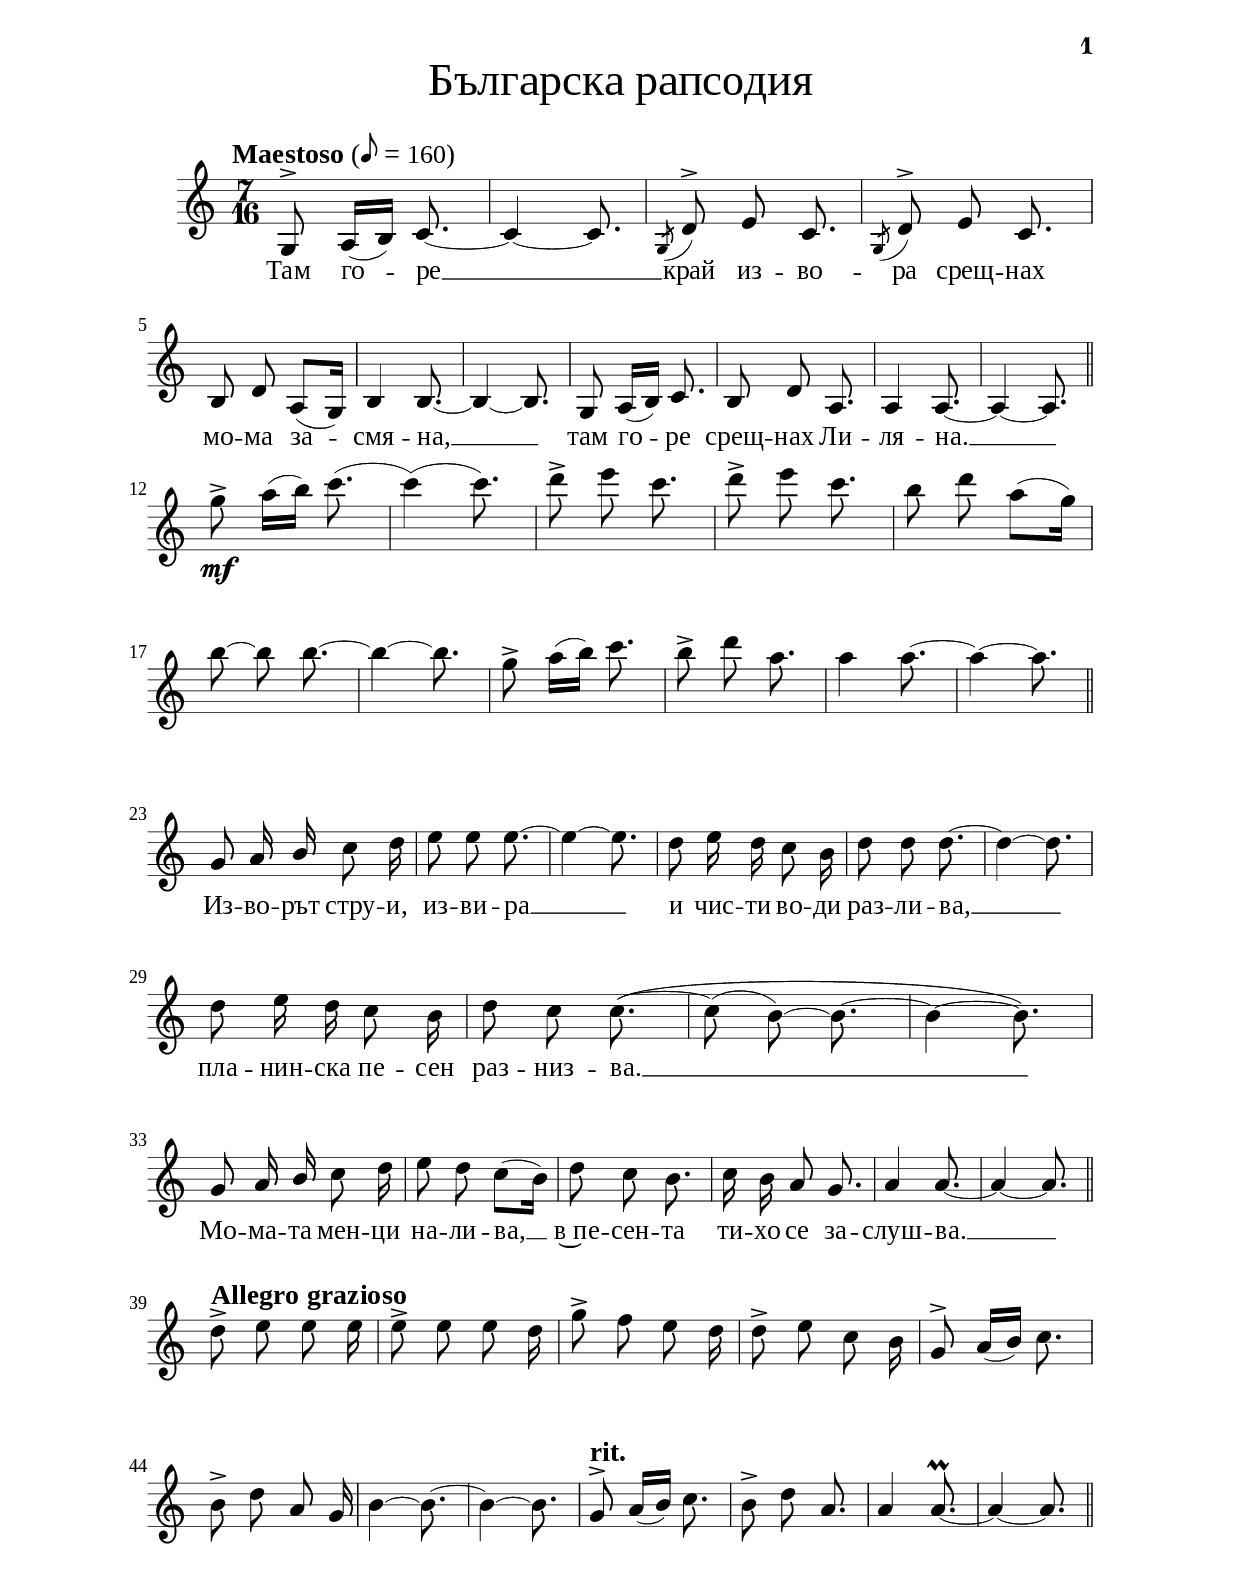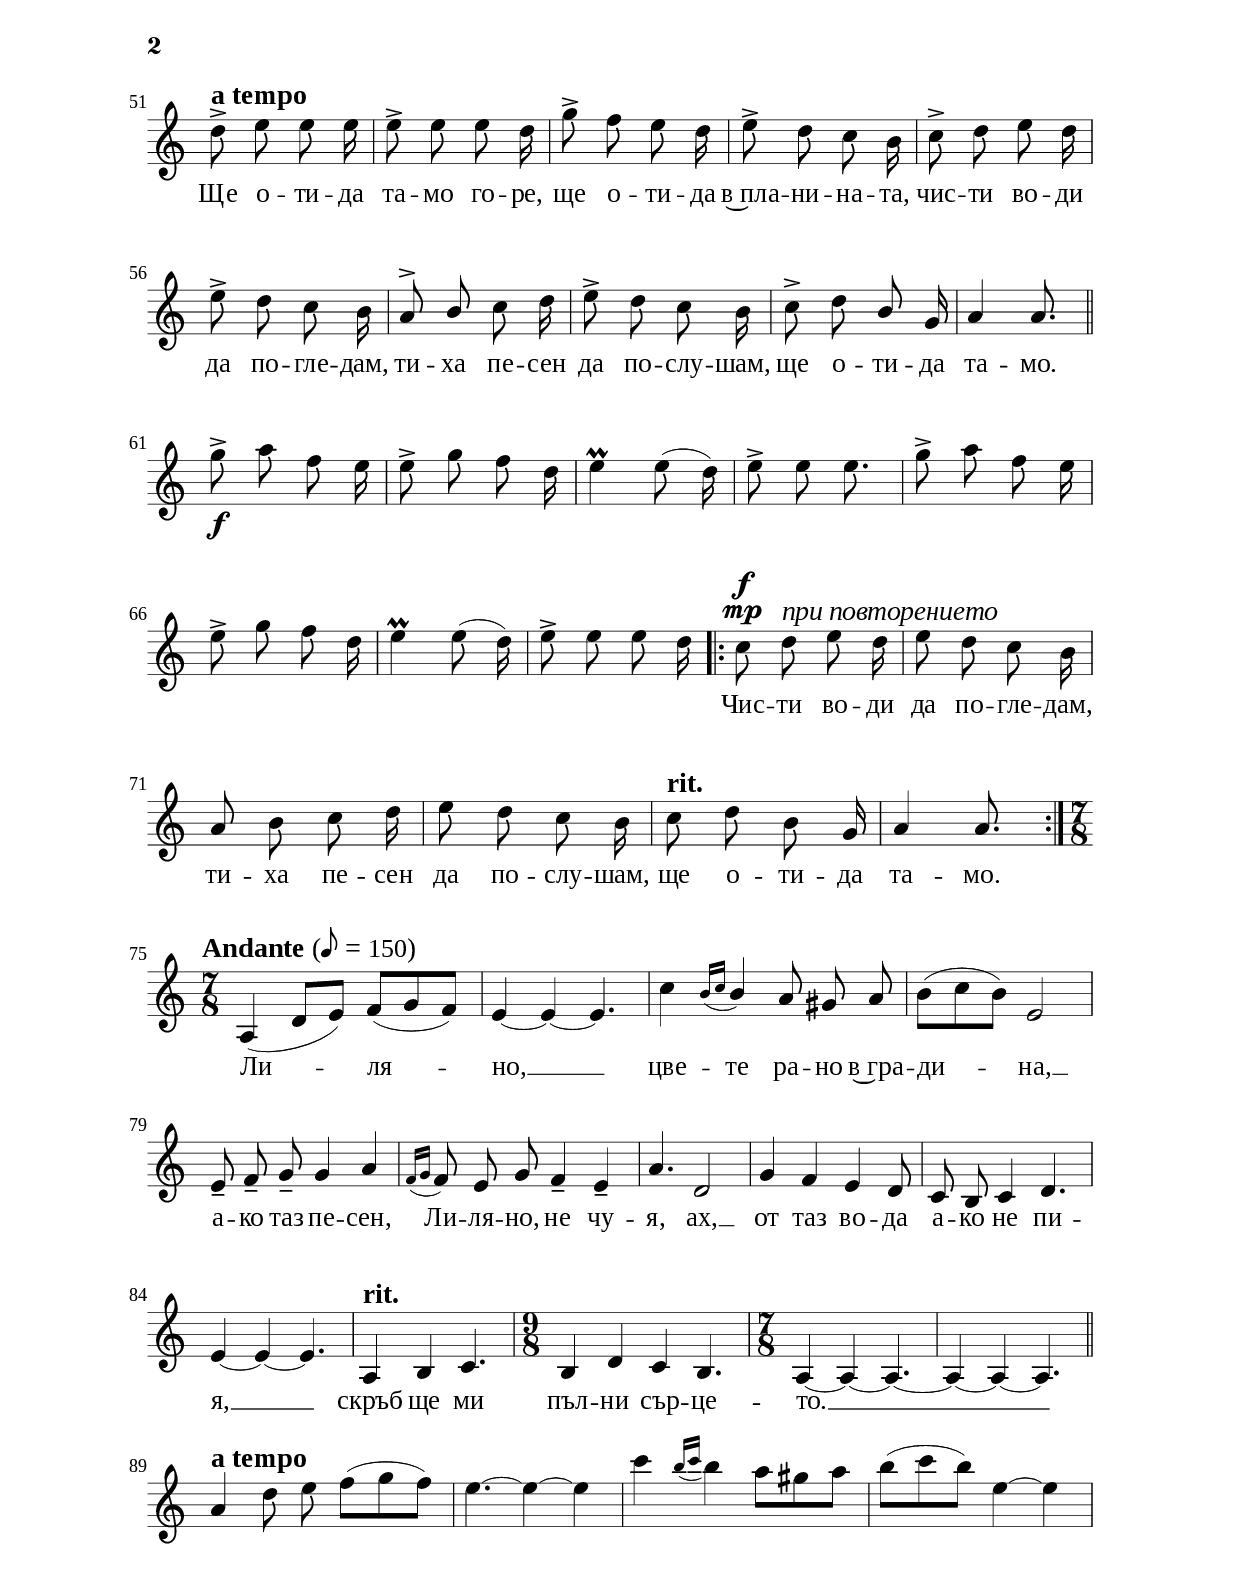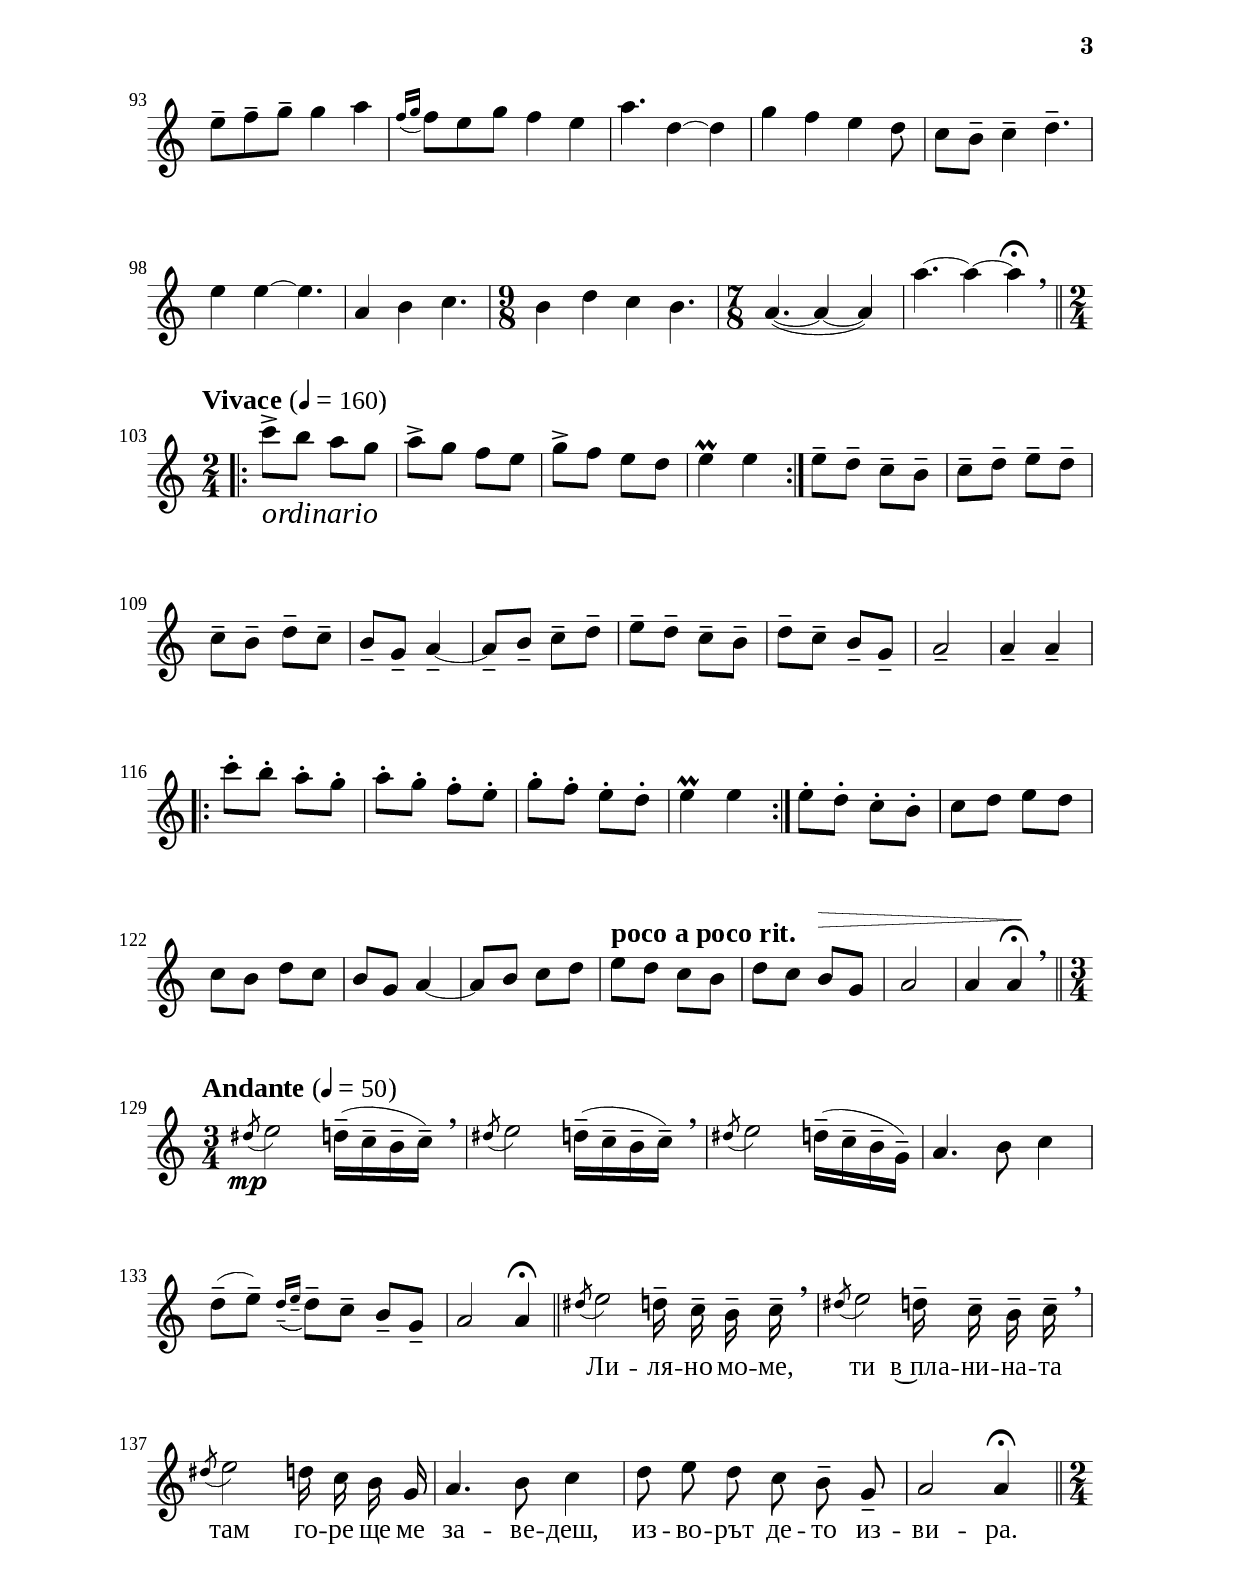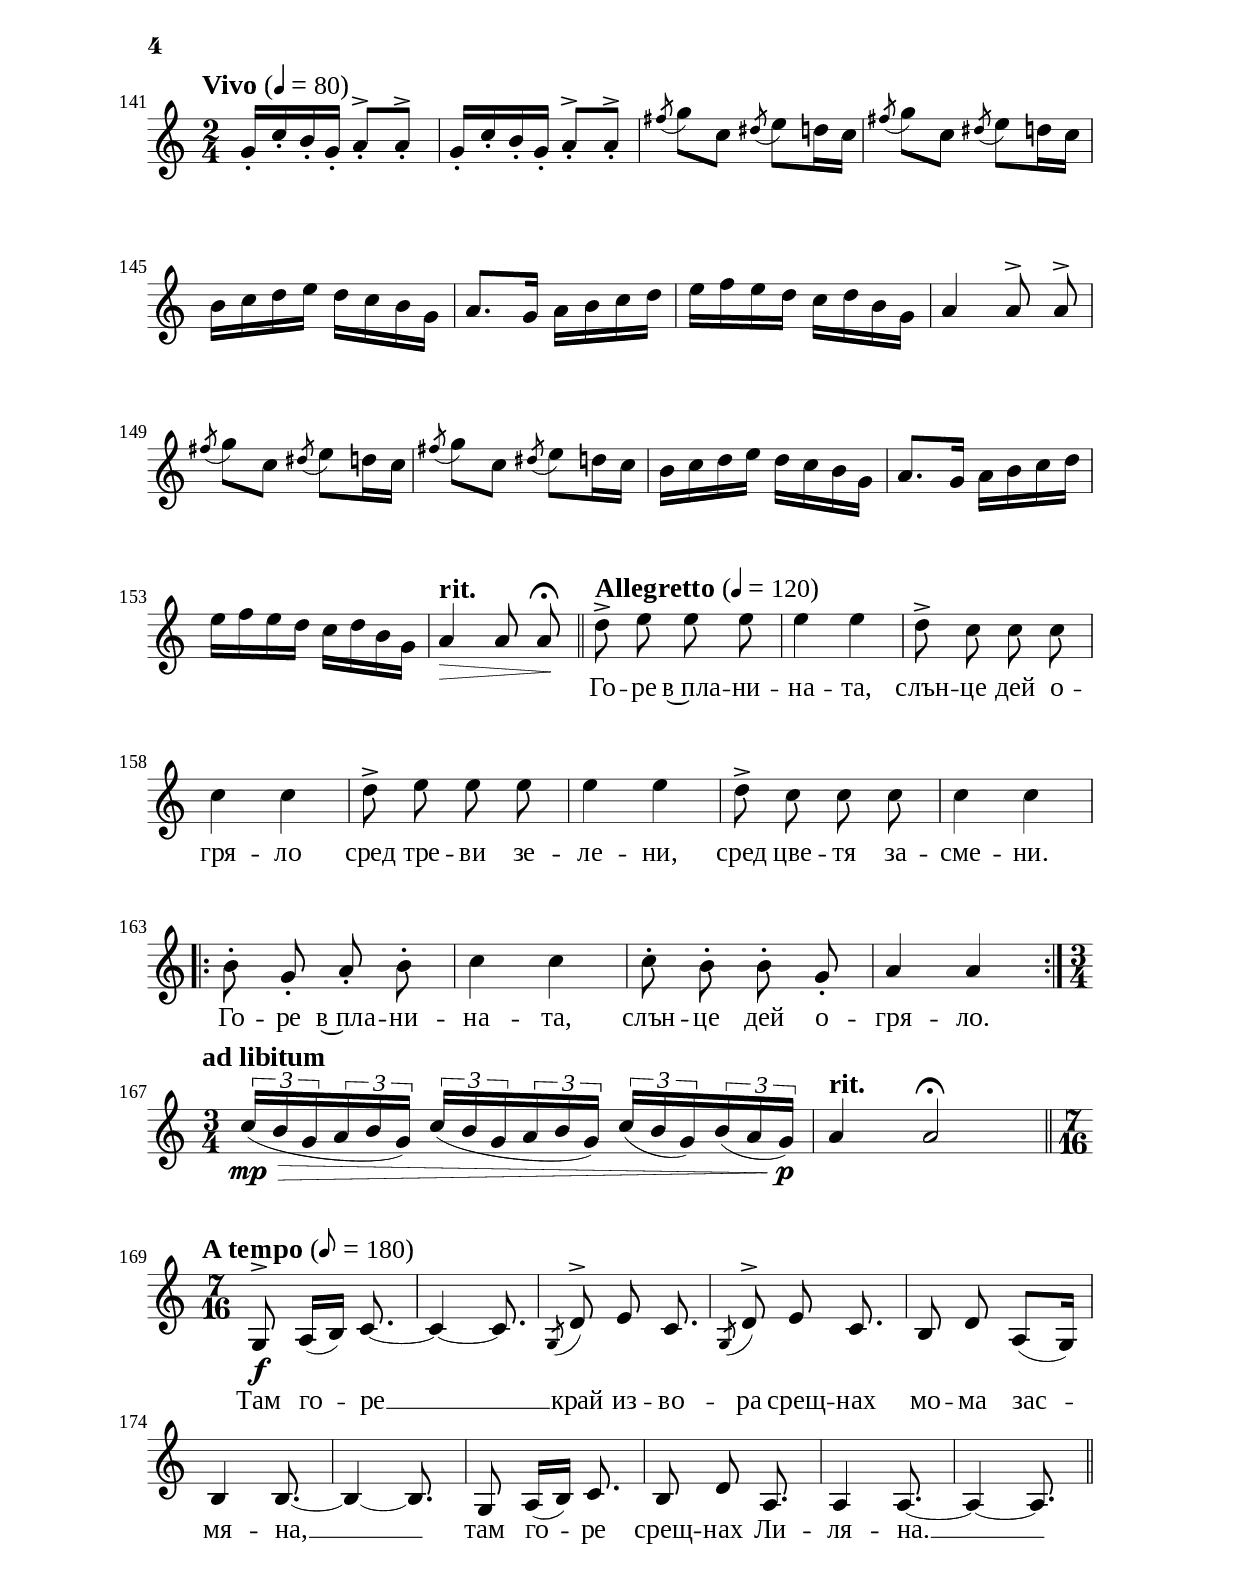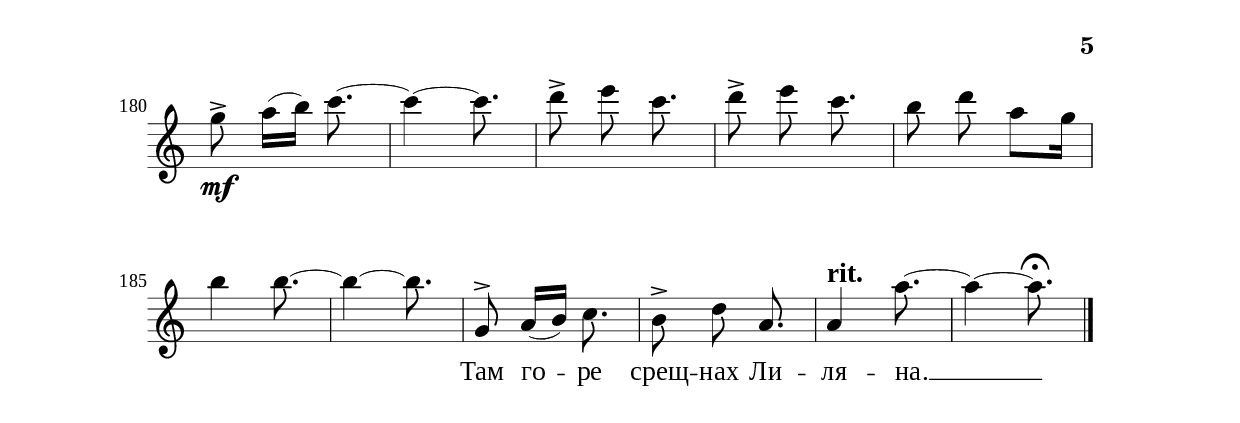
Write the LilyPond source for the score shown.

\version "2.24.4"

\include "include/globals.ily"

\bookpart {
  \label #'ref146
  \tocItem \markup "Българска рапсодия"
  \tocItem \markup "Обетована земя"
    \include "include/bookpart-paper.ily"
  \score {
    \include "include/score-layout.ily"

    \new Voice \relative c' {
      \clef treble
      \key c \major
      \time 7/16
      \tempoFunc "Maestoso" 8 "160"
      \autoBeamOff
      g8^\accent a16([b]) c8. ~ | \noBreak
      c4 ~ c8. | \noBreak
      \acciaccatura {g8} d'^\accent e c8. | \noBreak
      \acciaccatura {g8} d'^\accent e c8. | \break
      b8 d a([g16]) | \noBreak

      b4 b8. ~| b4 ~ b8. | \noBreak
      g8 a16([b]) c8. | \noBreak
      b8 d a8. | \noBreak
      a4 a8. ~ | a4 ~ a8. | \bar "||" \break

      g''8\accent_\mf a16[(b)] c8.( | \noBreak
      c4)(c8.) | \noBreak
      d8\accent e c8. | \noBreak
      d8\accent e c8. | \noBreak
      b8 d a([g16]) | \break
      b8 ~ b8 b8. ~ | \noBreak
      b4 ~ b8. | \noBreak
      g8 \accent a16 ([b]) c8. | \noBreak
      b8\accent d a8. | \noBreak
      a4 a8. ~ | \noBreak
      a4 ~ a8. | \bar "||" \break

      g,8 a16 \stemUp b \stemNeutral c8 d16 | \noBreak
      e8 e e8. ~ | \noBreak
      e4 ~ e8. | \noBreak
      d8 e16 d16 c8 b16 | \noBreak
      d8 d d8. ~ | \noBreak

      d4 ~ d8. | \break

      d8 e16 d16 c8 b16 | \noBreak
      d8 c8  c8. ~ \( |\noBreak
      c8 ( b) ~ b8. ~ | \noBreak
      b4 ~ b8. \) | \break
      g8 a16 \stemUp b \stemNeutral c8 d16 | \noBreak
      e8 d c8([b16]) | \noBreak

      d8 c b8. | \noBreak
      c16 b a8 g8. | \noBreak
      a4 a8. ~| \noBreak
      a4 ~ a8. | \bar "||" \break
      \tempo "Allegro grazioso" d8^\accent e e e16 | \noBreak
      e8^\accent e e d16 | \noBreak

      g8^\accent f e d16 | \noBreak
      d8^\accent e c b16 | \noBreak
      g8^\accent a16([b]) c8. | \break
      b8^\accent d a g16 | \noBreak
      b4~ b8. ~ | \noBreak
      b4 ~ b8. | \noBreak
      \tempo "rit." g8^\accent a16([b]) c8. | \noBreak

      b8^\accent d a8. | \noBreak
      a4 a8.\prall ~ | \noBreak
      a4 ~ a8. | \bar "||" \break
      \tempo "a tempo" d8\accent e e e16 | \noBreak
      e8\accent e e d16 | \noBreak
      g8\accent f e d16 | \noBreak

      e8\accent d c b16 | \noBreak
      c8\accent d e d16 | \break
      e8\accent d c b16 | \noBreak
      a8^\accent \stemUp b \stemNeutral c d16 | \noBreak

      e8\accent d c b16 | \noBreak
      c8\accent d \stemUp b \stemNeutral g16 | \noBreak
      a4 a8. | \bar "||"  \break
      g'8\f^\accent a f e16 | \noBreak
      e8^\accent g f d16 | \noBreak

      e4 \prall e8 (d16) | \noBreak
      e8^\accent e e8. | \noBreak
      g8^\accent a f e16 | \break
      e8^\accent g f d16 | \noBreak
      e4\prall e8 (d16) | \noBreak
      e8^\accent e e d16  |  \noBreak

      \bar ".|:"
      c8 ^\markup{ \dynamic f } ^\mp d^\markup{ \large \italic{при повторението} } e d16 | \noBreak
      e8 d c b16 | \break
      a8 b c d16 | \noBreak
      e8 d c b16 | \noBreak
      \tempo "rit." c8 d b g16 | \noBreak
      a4 a8. | \break \bar ":|."

      \time 7/8  \tempoFunc "Andante" 8 "150" a,4 (d8[e]) f8([ g f]) | e4 ~ e4 ~ e4. | \noBreak

      c'4 \acciaccatura{ b16[c] } \stemUp b4 \stemNeutral a8 gis a8 |  b8([c b])  e,2 | \break

      e8\tenuto f\tenuto g\tenuto  g4 a4 |  \noBreak

      \acciaccatura {f16[g]}  f8 e g  f4\tenuto e4\tenuto | \noBreak
      a4. d,2 | g4 f e d8 |   c b c4 d4. | \break e4 ~ e4 ~ e4. | \noBreak

      \tempo "rit." a,4 b c4. | \time 9/8 b4 d c b4. | \noBreak
      \time 7/8
      a4 ~ a4 ~ a4. ~ | a4 ~ a4 ~ a4. | \bar "||"  \break
      \tempo "a tempo" a'4  d8 e  f([ g f]) | e4. ~ e4 ~ e4 |  \noBreak

      c'4 \acciaccatura{ b16[c] } b4 a8 [gis  a] | b8 ( [c8 b]) e,4 ~ e4 | \break


      e8\tenuto[f\tenuto g\tenuto] g4 a4 | \noBreak
      \acciaccatura { f16[g] } f8[e g] f4 e | \noBreak

      a4. d,4 ~ d4 | \noBreak
      g4 f e d8 | \noBreak

      c [b\tenuto] c4\tenuto d4.\tenuto| \break e4 e4 ~ e4. |
      a,4 b c4. | \time 9/8 b4 d c b4. | \noBreak
      \time 7/8 a4.~ ( a4 ~ a4) | a'4. ~ a4 ~ a4 \fermata \override BreathingSign.extra-spacing-width = #'(-1.5 . 0) \breathe | \bar "|" \time 2/4 \break    \bar ".|:-||"

      \tempoFunc "Vivace" 4 "160"  c8_\markup{ \huge \italic {ordinario} }\accent[b] a[g] | \noBreak
      a\accent[g] f[e] | \noBreak
      g\accent[f] e[d] | \noBreak
      e4\prall e | \noBreak \bar ":|."

      e8\tenuto[d]\tenuto c\tenuto[b]\tenuto | \noBreak
      c\tenuto[d]\tenuto e\tenuto[d]\tenuto | \break

      c\tenuto[b]\tenuto d\tenuto[c]\tenuto | \noBreak
      b\tenuto[g]\tenuto a4\tenuto~ | \noBreak
      a8\tenuto[b]\tenuto c\tenuto[d]\tenuto | \noBreak
      e\tenuto[d]\tenuto c\tenuto[b]\tenuto | \noBreak
      d\tenuto[c]\tenuto b\tenuto[g]\tenuto | \noBreak
      a2\tenuto | \noBreak
      a4\tenuto a\tenuto | \break \bar ".|:-|"


      c'8\staccato[b]\staccato a\staccato[g]\staccato | \noBreak
      a\staccato[g]\staccato f\staccato[e]\staccato | \noBreak
      g\staccato[f]\staccato e\staccato[d]\staccato | \noBreak
      e4\prall e | \noBreak  \bar ":|."

      e8\staccato[d]\staccato c\staccato[b]\staccato | \noBreak
      c[d] e[d] | \break

      c[b] d[c] | \noBreak
      b[g] a4~ | \noBreak
      a8[b] c[d] | \noBreak
      \tempo "poco a poco rit." e [d] c[b] | \noBreak
      d [c]  b^\>[g]  | \noBreak
      a2 | \noBreak
      a4 a \! \fermata \breathe | \bar "||" \time 3/4 \break

      \tempoFunc "Andante" 4 "50" \acciaccatura { dis8\mp } e2 d16\tenuto([c\tenuto b\tenuto c\tenuto]) \breathe | \noBreak
      \acciaccatura { dis8 } e2 d16\tenuto([c\tenuto  b\tenuto  c\tenuto]) \breathe | \noBreak
      \acciaccatura { dis8 } e2 d16\tenuto([c\tenuto b\tenuto g\tenuto]) | \noBreak
      a4. b8 c4 \break

      d8\tenuto([e\tenuto]) \acciaccatura { d16\tenuto([e\tenuto] } d8\tenuto)[c\tenuto] b\tenuto [g\tenuto] | \noBreak
      a2 a4 \fermata \bar "||" \noBreak
      \acciaccatura { dis8 } e2 d16\tenuto c\tenuto b\tenuto c\tenuto \breathe | \noBreak
      \acciaccatura { dis8 } e2 d16\tenuto c\tenuto b\tenuto c\tenuto  \breathe | \break

      \acciaccatura { dis8 } e2 d16 c b g | \noBreak
      a4. b8 c4 | \noBreak
      d8 e d c b\tenuto g\tenuto | \noBreak
      a2 a4 \fermata | \noBreak \bar "||" \time 2/4 \break

      \tempoFunc "Vivo" 4 "80" g16_\staccato[c_\staccato b_\staccato g_\staccato] a8_\staccato ^\accent[a_\staccato ^\accent] | \noBreak
      g16_\staccato[c_\staccato b_\staccato g_\staccato] a8_\staccato^\accent[a_\staccato^\accent] | \noBreak
      \acciaccatura { fis'8 } g[c,] \acciaccatura { dis } e[d16 c] | \noBreak
      \acciaccatura { fis8 } g[c,] \acciaccatura { dis } e[d16 c] | \break

      b16[c d e] d[c b g] | \noBreak
      a8.[g16] a[b c d] | \noBreak
      e[f e d] c[d b g] | \noBreak
      a4 a8^\accent a^\accent \break

      \acciaccatura { fis'8 } g[c,] \acciaccatura { dis } e[d16 c] | \noBreak
      \acciaccatura { fis8 } g[c,] \acciaccatura { dis } e[d16 c] | \noBreak
      b[c d e] d[c b g] | \noBreak
      a8.[g16] a[b c d] | \break

      e[f e d] c[d b g] | \noBreak
      \tempo "rit." a4\>  a8 a \!  \fermata | \bar "||" \noBreak
      \tempoFunc "Allegretto" 4 "120" d^\accent e e e | \noBreak
      e4 e | \noBreak
      d8^\accent c c c | \break

      c4 c | \noBreak
      d8^\accent e e e | \noBreak
      e4 e | \noBreak
      d8^\accent c c c | \noBreak
      c4 c | \break \bar ".|:-|"
      b8^\staccato g_\staccato a_\staccato b^\staccato | \noBreak
      c4 c | \noBreak
      c8^\staccato b^\staccato b^\staccato g_\staccato | \noBreak
      a4 a |
      \time 3/4 \break \bar ":|."

      \tempo "ad libitum"
      \tuplet 3/2 8 { c16\>\mp([b g a b g]) c16([b g a b g]) c16([b g) b(a g\!\p])  } | \noBreak
      \tempo"rit." a4 a2 \fermata | \bar "||" \time 7/16 \break

      \tempoFunc "A tempo" 8 "180" g,8\f^\accent a16([b]) c8.~ | \noBreak
      c4~ c8. | \noBreak
      \acciaccatura { g8 } d'^\accent e c8. | \noBreak
      \acciaccatura { g8 } d'^\accent e c8. | \noBreak
      b8 d a([g16]) | \break
      b4 b8. ~ | b4 ~ b8. |\noBreak
      g8 a16([b]) c8. | \noBreak
      b8 d a8. | \noBreak
      a4 a8. ~ | a4 ~ a8. \bar "||" \break
      g''8\mf\accent a16([b]) c8.~ | \noBreak
      c4~ c8. | \noBreak
      d8\accent e c8. | \noBreak
      d8\accent e c8. | \noBreak
      b8 d a[g16]| \break
      b4 b8. ~ | b4 ~ b8. | \noBreak
      g,8^\accent a16([b]) c8. | \noBreak
      b8^\accent d a8. \tempo "rit." | \noBreak
      a4 a'8. ~ | \noBreak
      a4 ~ a8. \fermata | \bar "|."
    }

    \addlyrics {
      Там го -- ре __ край из -- во -- ра срещ -- нах мо -- ма за --
      смя -- на, __ там го -- ре срещ -- нах Ли -- ля -- на. __ ""
      \repeat unfold 21 { \skip 1 }
      Из -- во -- рът стру -- и, из -- ви -- ра __ и чис -- ти во -- ди раз -- ли -- ва, __
      пла -- нин -- ска пе -- сен раз -- низ -- ва. __
      Mо -- ма -- та мен -- ци на -- ли -- ва, __
      в~пе -- сен -- та ти -- хо се за -- слуш -- ва. __ ""
      \repeat unfold 31 { \skip 1  }
      Ще о -- ти -- да та -- мо го -- ре, ще о -- ти -- да
      в~пла -- ни -- на -- та, чис -- ти во -- ди да по -- гле -- дам, ти -- ха пе -- сен
      да по -- слу -- шам, ще о -- ти -- да та -- мо.
      \repeat unfold 27 { \skip 2 }
      Чис -- ти во -- ди да по -- гле -- дам, ти -- ха пе -- сен да по -- слу -- шам,
      ще о -- ти -- да та -- мо. Ли -- ля -- но, __
      цве -- те ра -- но в~гра -- ди -- на, __ а -- ко таз пе -- сен,
      Ли -- ля -- но, не чу -- я, ах, __ от таз во -- да а -- ко не пи -- я, __
      скръб ще ми пъл -- ни сър -- це -- то. __ ""
      \repeat unfold 97 { \skip 1 }
      Ли -- ля -- но мо -- ме, ти в~пла -- ни -- на -- та
      там го -- ре ще ме за -- ве -- деш, из -- во -- рът де -- то из -- ви -- ра.
      \repeat unfold 30 { \skip 1 }
      Го -- ре в~пла -- ни -- на -- та, слън -- це дей о --
      гря -- ло сред тре -- ви зе -- ле -- ни, сред цве -- тя за -- сме -- ни.
      Го -- ре в~пла -- ни -- на -- та, слън -- це дей о -- гря -- ло.
      \repeat unfold 5 { \skip 1 }
      Там го -- ре __ край из -- во -- ра срещ -- нах мо -- ма зас -- мя -- на, __
      там го -- ре срещ -- нах Ли -- ля -- на. __ ""
      \repeat unfold 13 { \skip 1 }
      Там го -- ре срещ -- нах Ли -- ля -- на. __ ""
    }

    \header {
      title = \titleFunc #'ref_desc_15 "Българска рапсодия" "Bălgarska rapsodija"
    }

    \midi{}

  } % score


} % bookpart
